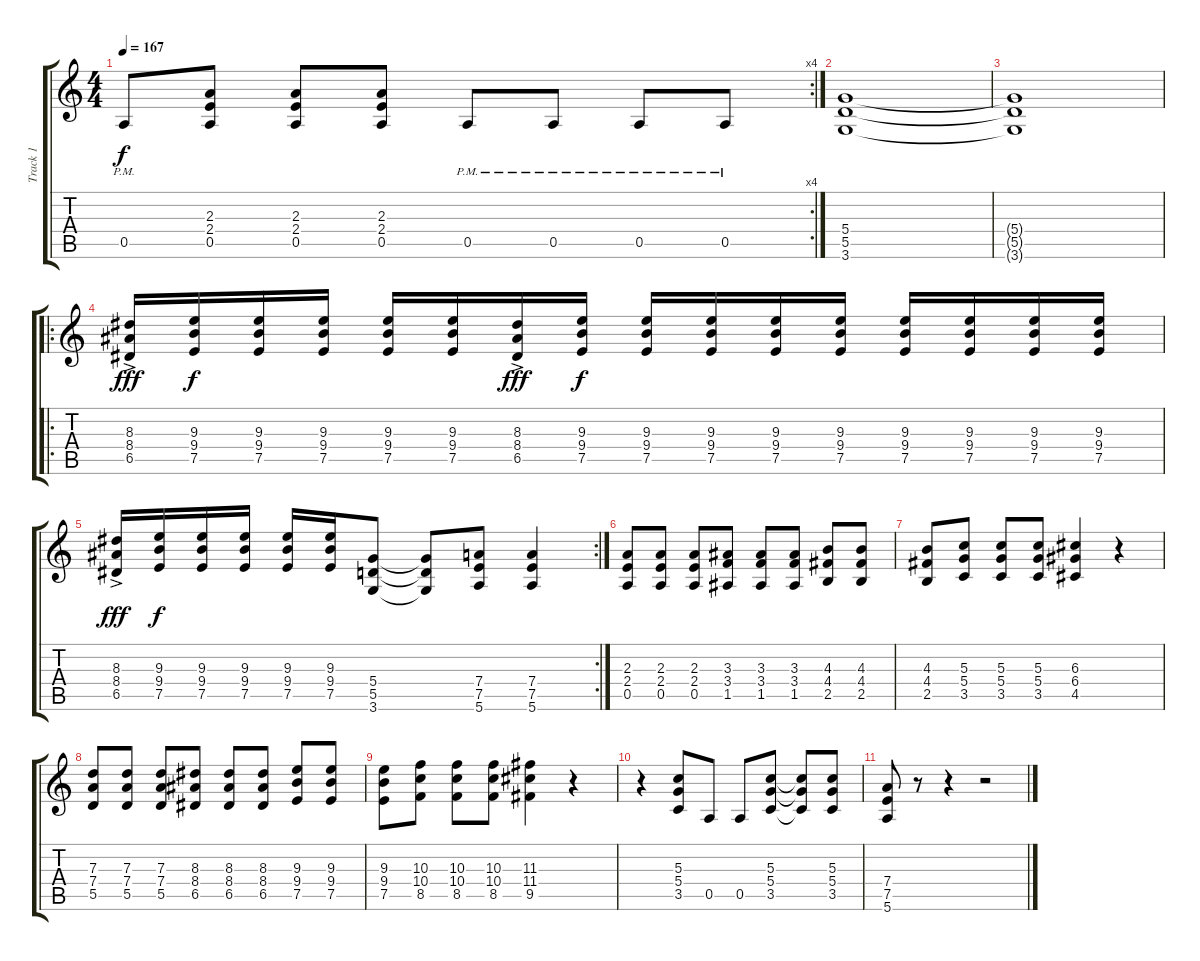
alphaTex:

\track ("Track 1" "Track 1") {instrument distortionguitar}
\staff {score tabs}
\tuning (E4 B3 G3 D3 A2 E2) {hide}
\rc 4
\ts (4 4)
\tempo 167
\clef g2
\ks c
0.5{pm}.8{dy f} (2.3 2.4 0.5).8 (2.3 2.4 0.5).8 (2.3 2.4 0.5).8 0.5{pm}.8 0.5{pm}.8 0.5{pm}.8 0.5{pm}.8 |
(5.4 5.5 3.6).1 |
(5.4{t} 5.5{t} 3.6{t}).1 |
\ro
(8.3{ac} 8.4{ac} 6.5{ac}).16{dy fff} (9.3 9.4 7.5).16{dy f} (9.3 9.4 7.5).16 (9.3 9.4 7.5).16 (9.3 9.4 7.5).16 (9.3 9.4 7.5).16 (8.3{ac} 8.4{ac} 6.5{ac}).16{dy fff} (9.3 9.4 7.5).16{dy f} (9.3 9.4 7.5).16 (9.3 9.4 7.5).16 (9.3 9.4 7.5).16 (9.3 9.4 7.5).16 (9.3 9.4 7.5).16 (9.3 9.4 7.5).16 (9.3 9.4 7.5).16 (9.3 9.4 7.5).16 |
\rc 2
(8.3{ac} 8.4{ac} 6.5{ac}).16{dy fff} (9.3 9.4 7.5).16{dy f} (9.3 9.4 7.5).16 (9.3 9.4 7.5).16 (9.3 9.4 7.5).16 (9.3 9.4 7.5).16 (5.4 5.5 3.6).8 (5.4{t} 5.5{t} 3.6{t}).8 (7.4 7.5 5.6).8 (7.4 7.5 5.6).4 |
(2.3 2.4 0.5).8 (2.3 2.4 0.5).8 (2.3 2.4 0.5).8 (3.3 3.4 1.5).8 (3.3 3.4 1.5).8 (3.3 3.4 1.5).8 (4.3 4.4 2.5).8 (4.3 4.4 2.5).8 |
(4.3 4.4 2.5).8 (5.3 5.4 3.5).8 (5.3 5.4 3.5).8 (5.3 5.4 3.5).8 (6.3 6.4 4.5).4 r.4 |
(7.3 7.4 5.5).8 (7.3 7.4 5.5).8 (7.3 7.4 5.5).8 (8.3 8.4 6.5).8 (8.3 8.4 6.5).8 (8.3 8.4 6.5).8 (9.3 9.4 7.5).8 (9.3 9.4 7.5).8 |
(9.3 9.4 7.5).8 (10.3 10.4 8.5).8 (10.3 10.4 8.5).8 (10.3 10.4 8.5).8 (11.3 11.4 9.5).4 r.4 |
r.4 (5.3 5.4 3.5).8 0.5.8 0.5.8 (5.3 5.4 3.5).8 (5.3{t} 5.4{t} 3.5{t}).8 (5.3 5.4 3.5).8 |
(7.4 7.5 5.6).8 r.8 r.4 r.2
